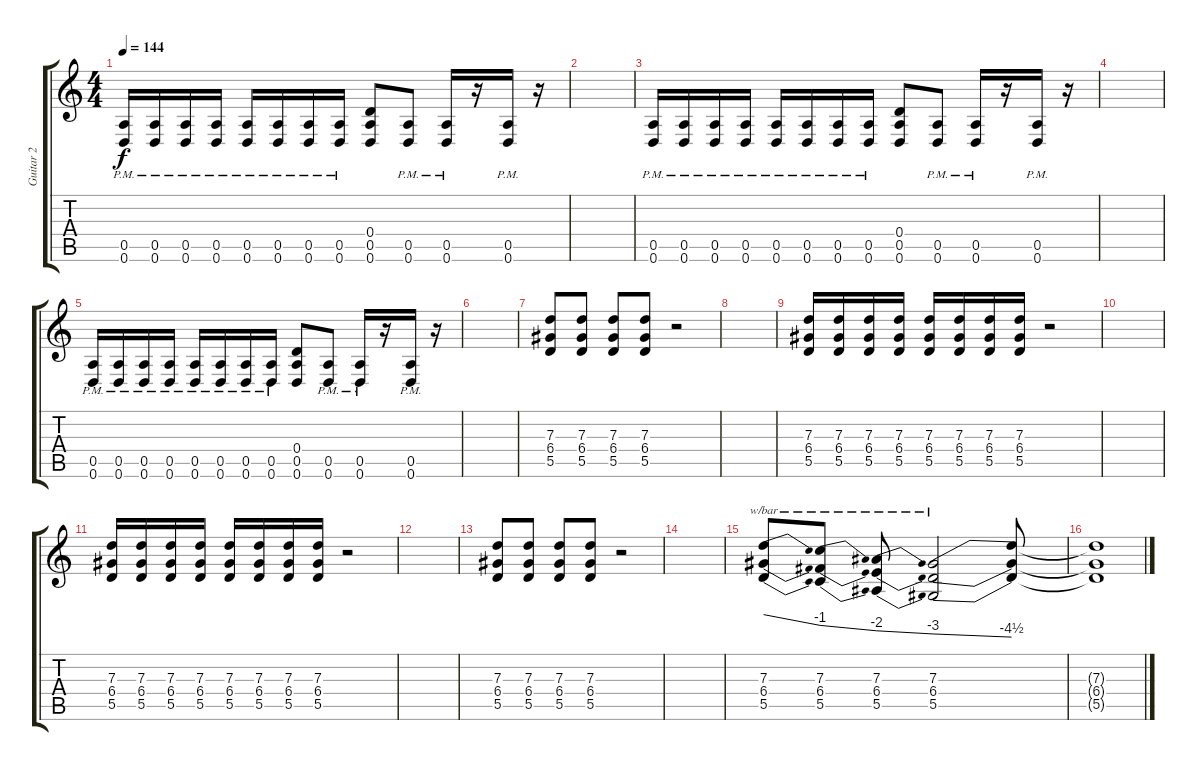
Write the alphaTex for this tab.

\track ("Guitar 2" "Guitar 2") {instrument distortionguitar}
\staff {score tabs}
\tuning (E4 B3 G3 D3 A2 D2) {hide}
\ts (4 4)
\tempo 144
\clef g2
\ks c
(0.5{pm} 0.6{pm}).16{dy f} (0.5{pm} 0.6{pm}).16 (0.5{pm} 0.6{pm}).16 (0.5{pm} 0.6{pm}).16 (0.5{pm} 0.6{pm}).16 (0.5{pm} 0.6{pm}).16 (0.5{pm} 0.6{pm}).16 (0.5{pm} 0.6{pm}).16 (0.4 0.5 0.6).8 (0.5{pm} 0.6{pm}).8 (0.5{pm} 0.6{pm}).16 r.16 (0.5{pm} 0.6{pm}).16 r.16 |
|
(0.5{pm} 0.6{pm}).16 (0.5{pm} 0.6{pm}).16 (0.5{pm} 0.6{pm}).16 (0.5{pm} 0.6{pm}).16 (0.5{pm} 0.6{pm}).16 (0.5{pm} 0.6{pm}).16 (0.5{pm} 0.6{pm}).16 (0.5{pm} 0.6{pm}).16 (0.4 0.5 0.6).8 (0.5{pm} 0.6{pm}).8 (0.5{pm} 0.6{pm}).16 r.16 (0.5{pm} 0.6{pm}).16 r.16 |
|
(0.5{pm} 0.6{pm}).16 (0.5{pm} 0.6{pm}).16 (0.5{pm} 0.6{pm}).16 (0.5{pm} 0.6{pm}).16 (0.5{pm} 0.6{pm}).16 (0.5{pm} 0.6{pm}).16 (0.5{pm} 0.6{pm}).16 (0.5{pm} 0.6{pm}).16 (0.4 0.5 0.6).8 (0.5{pm} 0.6{pm}).8 (0.5{pm} 0.6{pm}).16 r.16 (0.5{pm} 0.6{pm}).16 r.16 |
|
(7.3 6.4 5.5).8 (7.3 6.4 5.5).8 (7.3 6.4 5.5).8 (7.3 6.4 5.5).8 r.2 |
|
(7.3 6.4 5.5).16 (7.3 6.4 5.5).16 (7.3 6.4 5.5).16 (7.3 6.4 5.5).16 (7.3 6.4 5.5).16 (7.3 6.4 5.5).16 (7.3 6.4 5.5).16 (7.3 6.4 5.5).16 r.2 |
|
(7.3 6.4 5.5).16 (7.3 6.4 5.5).16 (7.3 6.4 5.5).16 (7.3 6.4 5.5).16 (7.3 6.4 5.5).16 (7.3 6.4 5.5).16 (7.3 6.4 5.5).16 (7.3 6.4 5.5).16 r.2 |
|
(7.3 6.4 5.5).8 (7.3 6.4 5.5).8 (7.3 6.4 5.5).8 (7.3 6.4 5.5).8 r.2 |
|
(7.3 6.4 5.5).8{tbe (dive default 0 0 60 -4)} (7.3 6.4 5.5).8{tbe (dive default 0 -4 60 -8)} (7.3 6.4 5.5).8{tbe (dive default 0 -8 60 -12)} (7.3 6.4 5.5).2{tbe (dive default 0 -12 60 -18)} (7.3{t} 6.4{t} 5.5{t}).8 |
(7.3{t} 6.4{t} 5.5{t}).1
